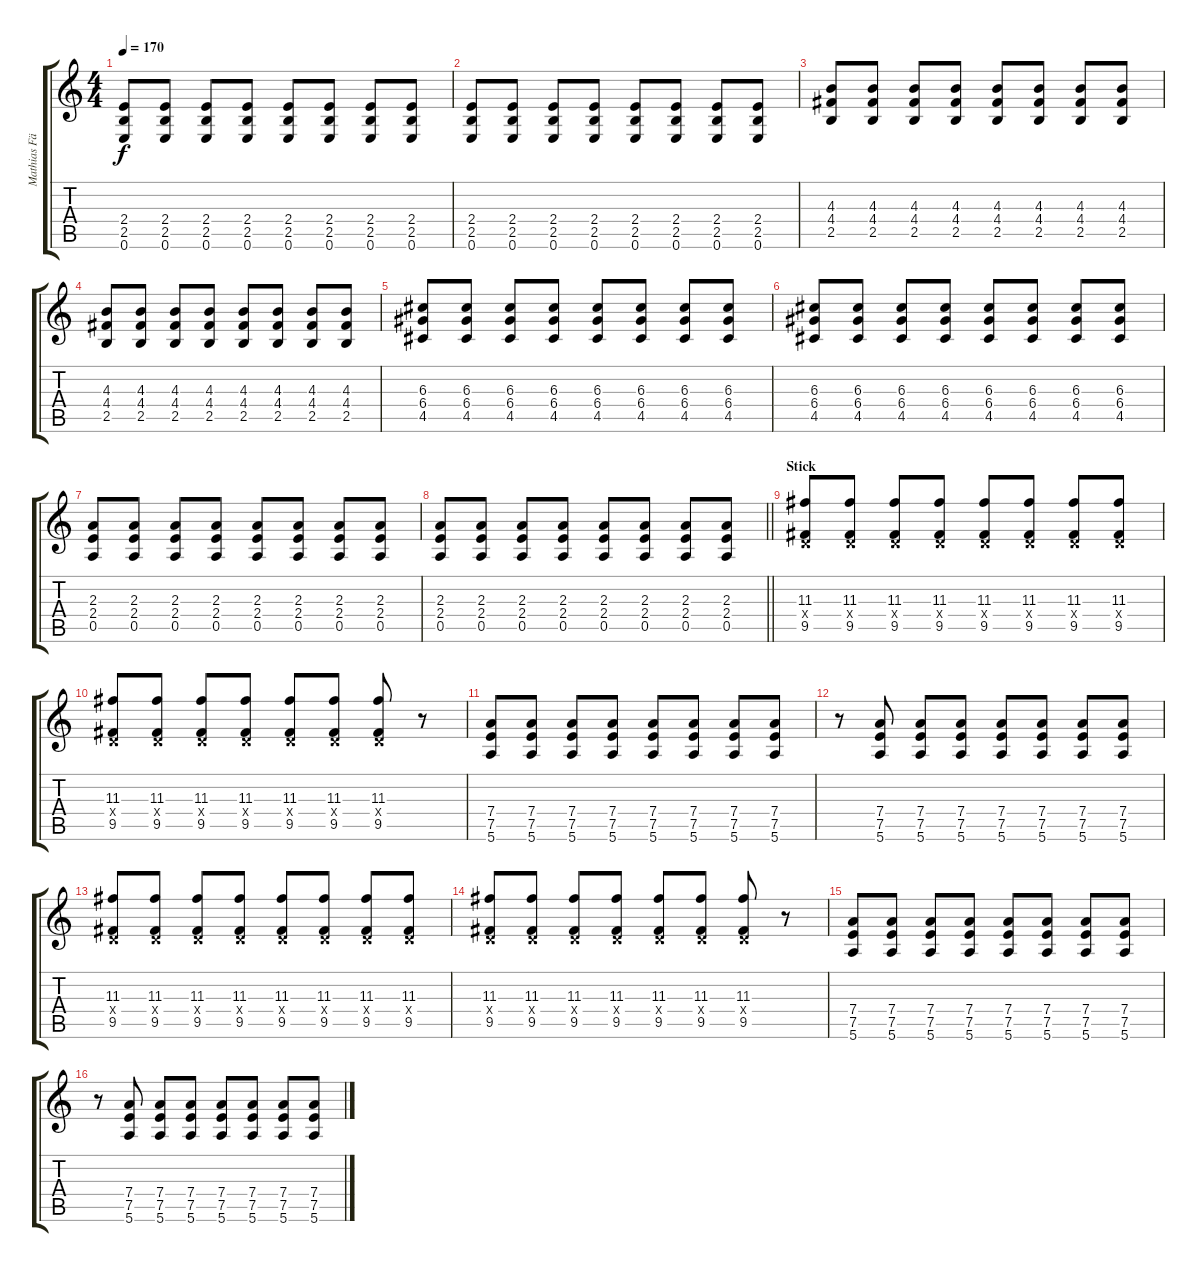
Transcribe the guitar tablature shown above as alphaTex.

\track ("Mathias Färm - Guitar" "Mathias Fä") {instrument distortionguitar}
\staff {score tabs}
\tuning (E4 B3 G3 D3 A2 E2) {hide}
\ts (4 4)
\tempo 170
\clef g2
\ks c
(2.4 2.5 0.6).8{dy f} (2.4 2.5 0.6).8 (2.4 2.5 0.6).8 (2.4 2.5 0.6).8 (2.4 2.5 0.6).8 (2.4 2.5 0.6).8 (2.4 2.5 0.6).8 (2.4 2.5 0.6).8 |
(2.4 2.5 0.6).8 (2.4 2.5 0.6).8 (2.4 2.5 0.6).8 (2.4 2.5 0.6).8 (2.4 2.5 0.6).8 (2.4 2.5 0.6).8 (2.4 2.5 0.6).8 (2.4 2.5 0.6).8 |
(4.3 4.4 2.5).8 (4.3 4.4 2.5).8 (4.3 4.4 2.5).8 (4.3 4.4 2.5).8 (4.3 4.4 2.5).8 (4.3 4.4 2.5).8 (4.3 4.4 2.5).8 (4.3 4.4 2.5).8 |
(4.3 4.4 2.5).8 (4.3 4.4 2.5).8 (4.3 4.4 2.5).8 (4.3 4.4 2.5).8 (4.3 4.4 2.5).8 (4.3 4.4 2.5).8 (4.3 4.4 2.5).8 (4.3 4.4 2.5).8 |
(6.3 6.4 4.5).8 (6.3 6.4 4.5).8 (6.3 6.4 4.5).8 (6.3 6.4 4.5).8 (6.3 6.4 4.5).8 (6.3 6.4 4.5).8 (6.3 6.4 4.5).8 (6.3 6.4 4.5).8 |
(6.3 6.4 4.5).8 (6.3 6.4 4.5).8 (6.3 6.4 4.5).8 (6.3 6.4 4.5).8 (6.3 6.4 4.5).8 (6.3 6.4 4.5).8 (6.3 6.4 4.5).8 (6.3 6.4 4.5).8 |
(2.3 2.4 0.5).8 (2.3 2.4 0.5).8 (2.3 2.4 0.5).8 (2.3 2.4 0.5).8 (2.3 2.4 0.5).8 (2.3 2.4 0.5).8 (2.3 2.4 0.5).8 (2.3 2.4 0.5).8 |
\barLineRight lightlight
(2.3 2.4 0.5).8 (2.3 2.4 0.5).8 (2.3 2.4 0.5).8 (2.3 2.4 0.5).8 (2.3 2.4 0.5).8 (2.3 2.4 0.5).8 (2.3 2.4 0.5).8 (2.3 2.4 0.5).8 |
\section ("" "Stick")
(11.3 0.4{x} 9.5).8 (11.3 0.4{x} 9.5).8 (11.3 0.4{x} 9.5).8 (11.3 0.4{x} 9.5).8 (11.3 0.4{x} 9.5).8 (11.3 0.4{x} 9.5).8 (11.3 0.4{x} 9.5).8 (11.3 0.4{x} 9.5).8 |
(11.3 0.4{x} 9.5).8 (11.3 0.4{x} 9.5).8 (11.3 0.4{x} 9.5).8 (11.3 0.4{x} 9.5).8 (11.3 0.4{x} 9.5).8 (11.3 0.4{x} 9.5).8 (11.3 0.4{x} 9.5).8 r.8 |
(7.4 7.5 5.6).8 (7.4 7.5 5.6).8 (7.4 7.5 5.6).8 (7.4 7.5 5.6).8 (7.4 7.5 5.6).8 (7.4 7.5 5.6).8 (7.4 7.5 5.6).8 (7.4 7.5 5.6).8 |
r.8 (7.4 7.5 5.6).8 (7.4 7.5 5.6).8 (7.4 7.5 5.6).8 (7.4 7.5 5.6).8 (7.4 7.5 5.6).8 (7.4 7.5 5.6).8 (7.4 7.5 5.6).8 |
(11.3 0.4{x} 9.5).8 (11.3 0.4{x} 9.5).8 (11.3 0.4{x} 9.5).8 (11.3 0.4{x} 9.5).8 (11.3 0.4{x} 9.5).8 (11.3 0.4{x} 9.5).8 (11.3 0.4{x} 9.5).8 (11.3 0.4{x} 9.5).8 |
(11.3 0.4{x} 9.5).8 (11.3 0.4{x} 9.5).8 (11.3 0.4{x} 9.5).8 (11.3 0.4{x} 9.5).8 (11.3 0.4{x} 9.5).8 (11.3 0.4{x} 9.5).8 (11.3 0.4{x} 9.5).8 r.8 |
(7.4 7.5 5.6).8 (7.4 7.5 5.6).8 (7.4 7.5 5.6).8 (7.4 7.5 5.6).8 (7.4 7.5 5.6).8 (7.4 7.5 5.6).8 (7.4 7.5 5.6).8 (7.4 7.5 5.6).8 |
r.8 (7.4 7.5 5.6).8 (7.4 7.5 5.6).8 (7.4 7.5 5.6).8 (7.4 7.5 5.6).8 (7.4 7.5 5.6).8 (7.4 7.5 5.6).8 (7.4 7.5 5.6).8
